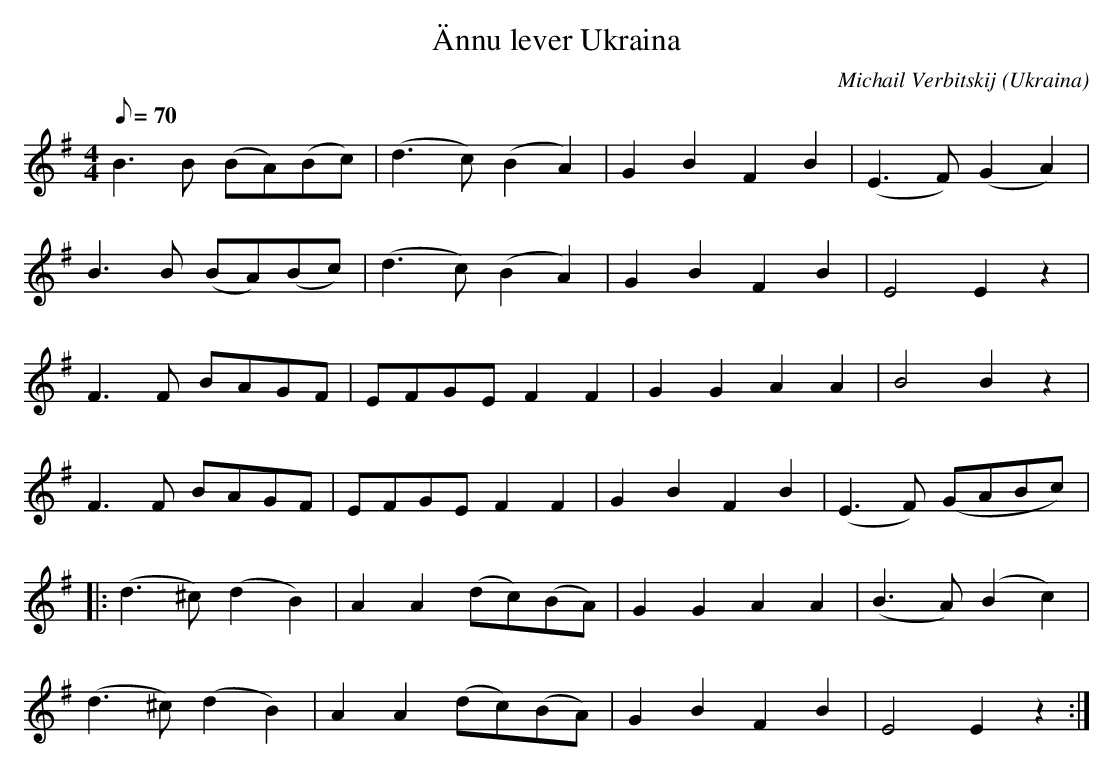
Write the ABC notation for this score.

X:1
T:Ännu lever Ukraina
C: Michail Verbitskij
O:Ukraina
M:4/4
L:1/8
Q: 70
K:G
B3B (BA)(Bc) | (d3c) (B2A2) | G2B2F2B2 | (E3F) (G2A2) |
B3B (BA)(Bc) | (d3c) (B2A2) | G2B2F2B2 | E4 E2 z2 |
F3F BAGF | EFGE F2F2 | G2G2 A2A2 | B4 B2 z2 |
F3F BAGF | EFGE F2F2 | G2B2 F2B2 | (E3F) (GABc) |:
(d3^c) (d2B2) | A2 A2 (dc)(BA) | G2 G2 A2 A2 | (B3 A) (B2 c2) |
(d3^c) (d2B2) | A2 A2 (dc)(BA) | G2B2 F2B2 | E4 E2 z2 :|
